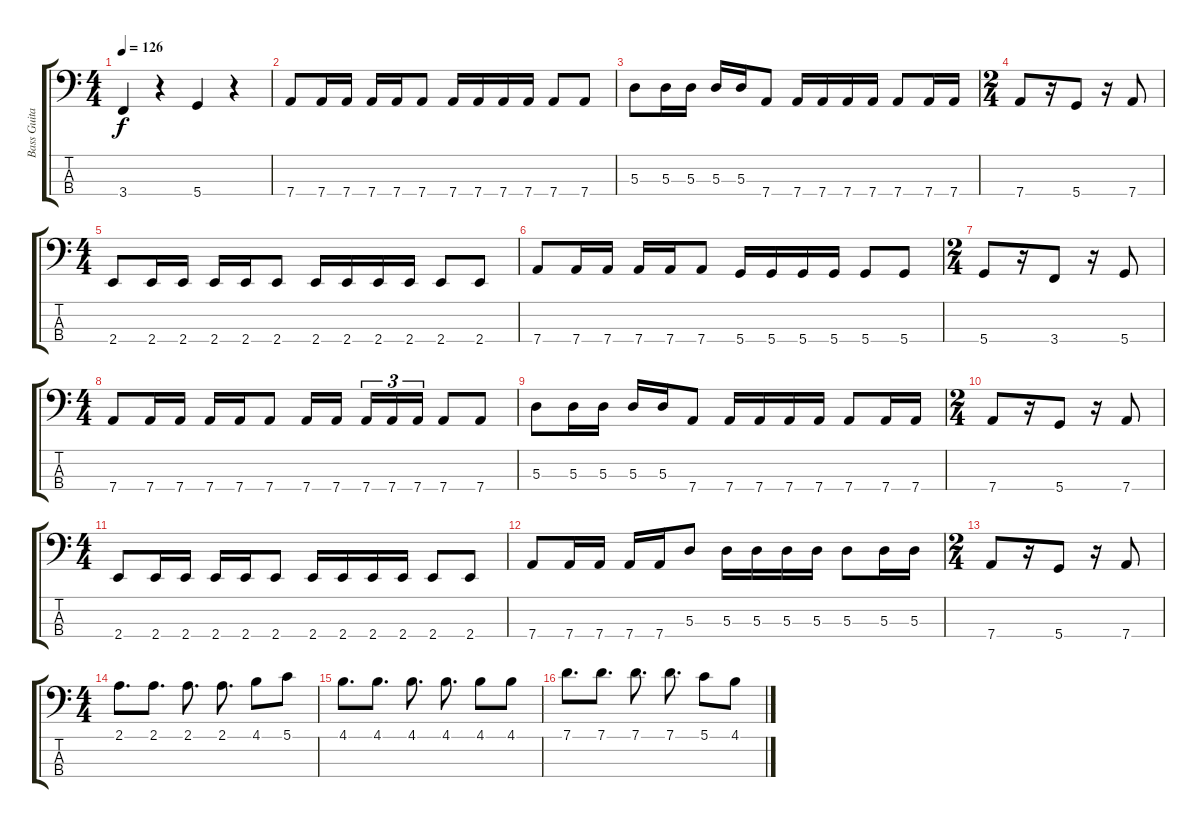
\track ("Bass Guitar" "Bass Guita") {instrument electricbassfinger}
\staff {score tabs}
\tuning (G2 D2 A1 D1) {hide}
\ts (4 4)
\tempo 126
\clef f4
\ks c
3.4.4{dy f} r.4 5.4.4 r.4 |
7.4.8 7.4.16 7.4.16 7.4.16 7.4.16 7.4.8 7.4.16 7.4.16 7.4.16 7.4.16 7.4.8 7.4.8 |
5.3.8 5.3.16 5.3.16 5.3.16 5.3.16 7.4.8 7.4.16 7.4.16 7.4.16 7.4.16 7.4.8 7.4.16 7.4.16 |
\ts (2 4)
7.4.8 r.16 5.4.8 r.16 7.4.8 |
\ts (4 4)
2.4.8 2.4.16 2.4.16 2.4.16 2.4.16 2.4.8 2.4.16 2.4.16 2.4.16 2.4.16 2.4.8 2.4.8 |
7.4.8 7.4.16 7.4.16 7.4.16 7.4.16 7.4.8 5.4.16 5.4.16 5.4.16 5.4.16 5.4.8 5.4.8 |
\ts (2 4)
5.4.8 r.16 3.4.8 r.16 5.4.8 |
\ts (4 4)
7.4.8 7.4.16 7.4.16 7.4.16 7.4.16 7.4.8 7.4.16 7.4.16 7.4.16{tu (3 2)} 7.4.16{tu (3 2)} 7.4.16{tu (3 2)} 7.4.8 7.4.8 |
5.3.8 5.3.16 5.3.16 5.3.16 5.3.16 7.4.8 7.4.16 7.4.16 7.4.16 7.4.16 7.4.8 7.4.16 7.4.16 |
\ts (2 4)
7.4.8 r.16 5.4.8 r.16 7.4.8 |
\ts (4 4)
2.4.8 2.4.16 2.4.16 2.4.16 2.4.16 2.4.8 2.4.16 2.4.16 2.4.16 2.4.16 2.4.8 2.4.8 |
7.4.8 7.4.16 7.4.16 7.4.16 7.4.16 5.3.8 5.3.16 5.3.16 5.3.16 5.3.16 5.3.8 5.3.16 5.3.16 |
\ts (2 4)
7.4.8 r.16 5.4.8 r.16 7.4.8 |
\ts (4 4)
2.1.8{d} 2.1.8{d} 2.1.8{d} 2.1.8{d} 4.1.8 5.1.8 |
4.1.8{d} 4.1.8{d} 4.1.8{d} 4.1.8{d} 4.1.8 4.1.8 |
7.1.8{d} 7.1.8{d} 7.1.8{d} 7.1.8{d} 5.1.8 4.1.8
